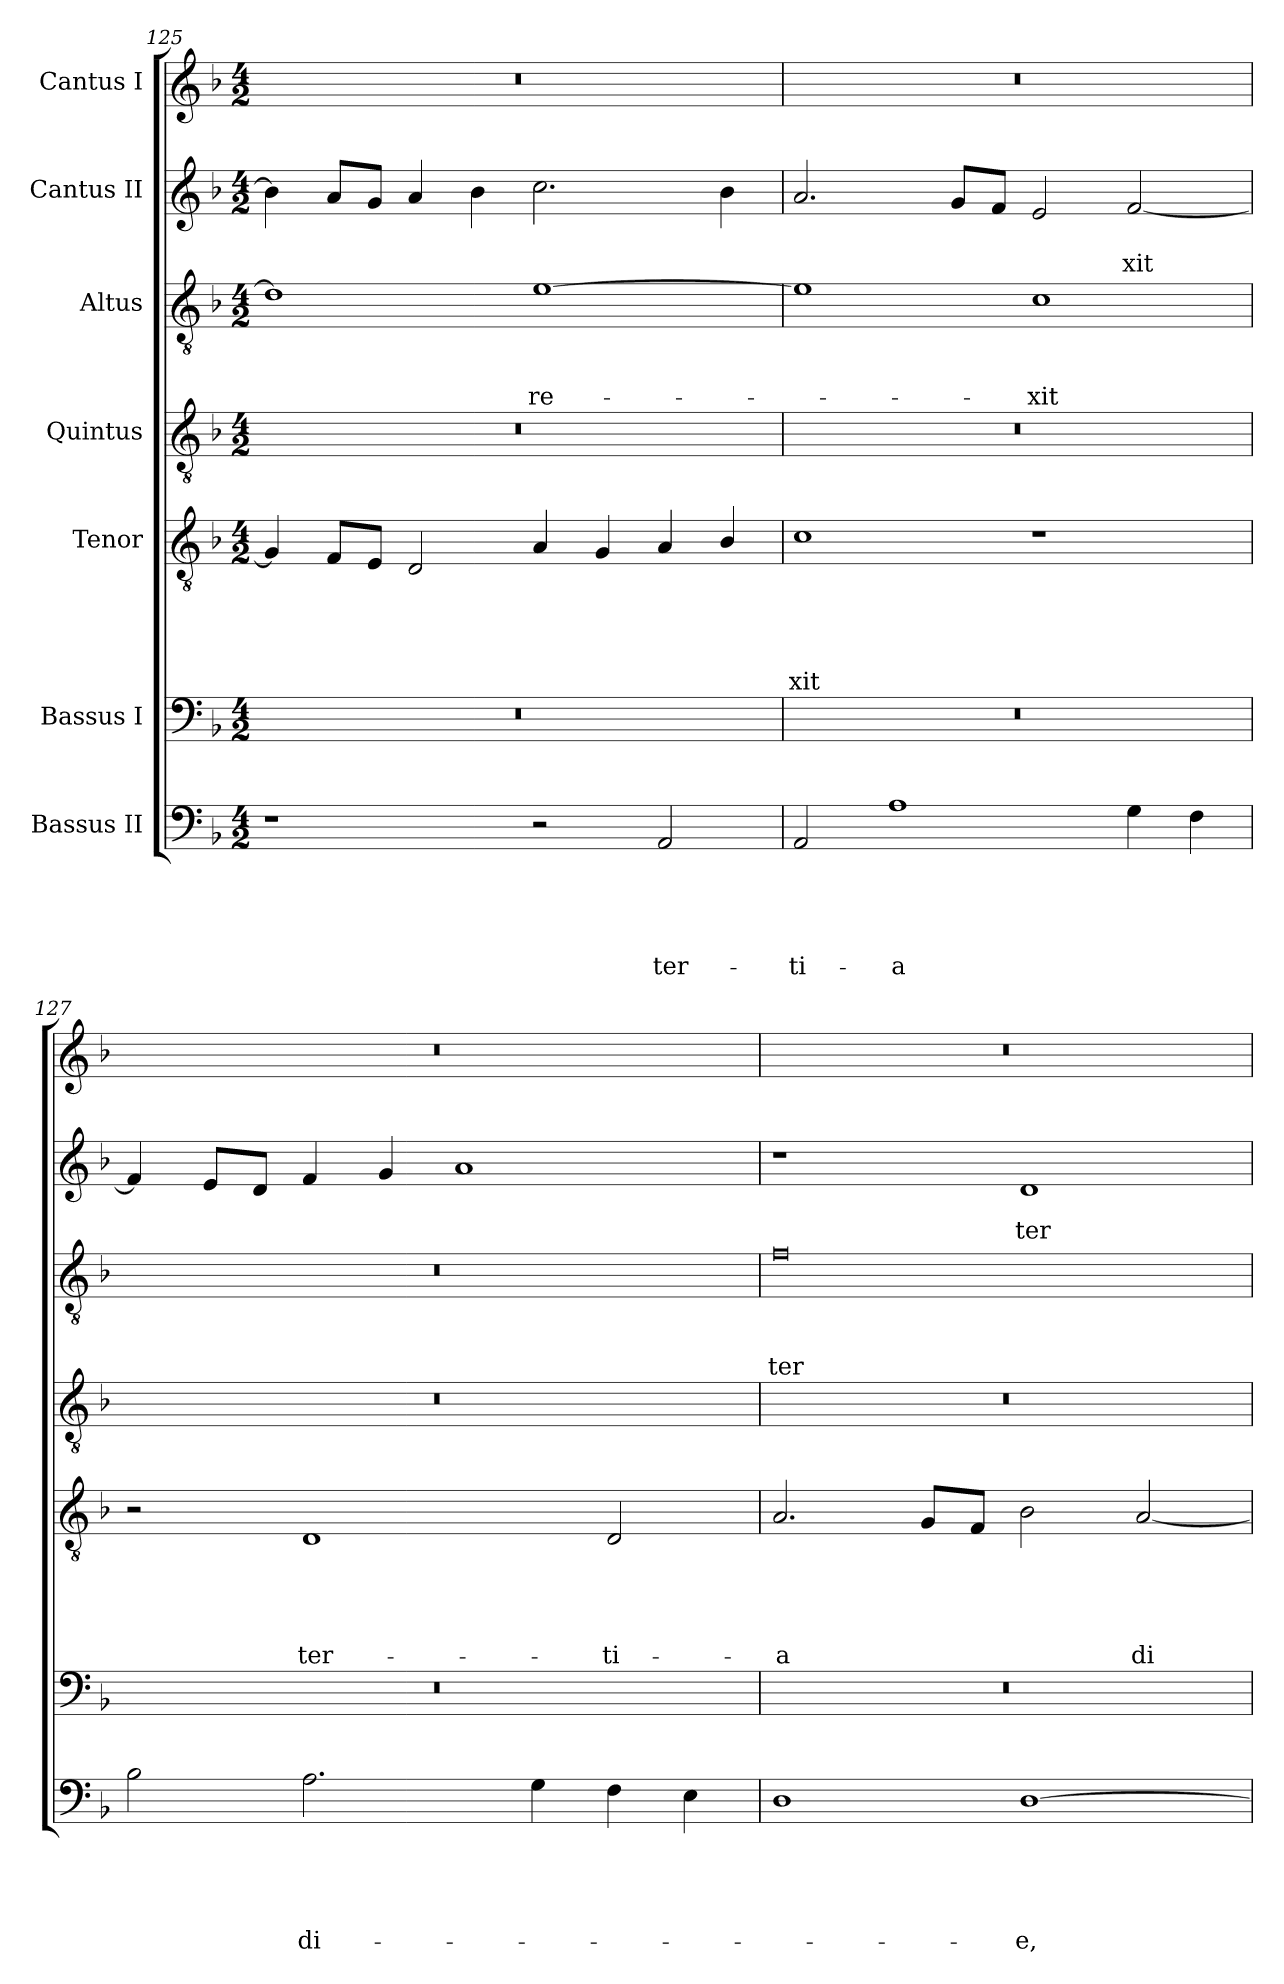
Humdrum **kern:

**kern	**text	**text	**text	**text	**text	**kern	**kern	**text	**text	**text	**text	**text	**kern	**kern	**text	**text	**text	**kern	**text	**text	**kern
*part7	*part7	*part7	*part7	*part7	*part7	*part6	*part5	*part5	*part5	*part5	*part5	*part5	*part4	*part3	*part3	*part3	*part3	*part2	*part2	*part2	*part1
*staff7	*staff7	*staff7	*staff7	*staff7	*staff7	*staff6	*staff5	*staff5	*staff5	*staff5	*staff5	*staff5	*staff4	*staff3	*staff3	*staff3	*staff3	*staff2	*staff2	*staff2	*staff1
*I"Bassus II	*	*	*	*	*	*I"Bassus I	*I"Tenor	*	*	*	*	*	*I"Quintus	*I"Altus	*	*	*	*I"Cantus II	*	*	*I"Cantus I
*clefF4	*	*	*	*	*	*clefF4	*clefGv2	*	*	*	*	*	*clefGv2	*clefGv2	*	*	*	*clefG2	*	*	*clefG2
*k[b-]	*	*	*	*	*	*k[b-]	*k[b-]	*	*	*	*	*	*k[b-]	*k[b-]	*	*	*	*k[b-]	*	*	*k[b-]
*M4/2	*	*	*	*	*	*M4/2	*M4/2	*	*	*	*	*	*M4/2	*M4/2	*	*	*	*M4/2	*	*	*M4/2
=125	=125	=125	=125	=125	=125	=125	=125	=125	=125	=125	=125	=125	=125	=125	=125	=125	=125	=125	=125	=125	=125
1r	.	.	.	.	.	0r	4G/]	.	.	.	.	.	0r	1d\]	.	.	.	4b-\]	.	.	0r
.	.	.	.	.	.	.	8F/L	.	.	.	.	.	.	.	.	.	.	8a/L	.	.	.
.	.	.	.	.	.	.	8E/J	.	.	.	.	.	.	.	.	.	.	8g/J	.	.	.
.	.	.	.	.	.	.	2D/	.	.	.	.	.	.	.	.	.	.	4a/	.	.	.
.	.	.	.	.	.	.	.	.	.	.	.	.	.	.	.	.	.	4b-\	.	.	.
2r	.	.	.	.	.	.	4A/	.	.	.	.	.	.	[1e\	.	.	-re-	2.cc\	.	.	.
.	.	.	.	.	.	.	4G/	.	.	.	.	.	.	.	.	.	.	.	.	.	.
2AA/	.	.	.	.	ter-	.	4A/	.	.	.	.	.	.	.	.	.	.	.	.	.	.
.	.	.	.	.	.	.	4B-/	.	.	.	.	.	.	.	.	.	.	4b-\	.	.	.
=126	=126	=126	=126	=126	=126	=126	=126	=126	=126	=126	=126	=126	=126	=126	=126	=126	=126	=126	=126	=126	=126
2AA/	.	.	.	.	-ti-	0r	1c\	.	.	.	.	-xit	0r	1e\]	.	.	.	2.a/	.	.	0r
1A\	.	.	.	.	-a	.	.	.	.	.	.	.	.	.	.	.	.	.	.	.	.
.	.	.	.	.	.	.	.	.	.	.	.	.	.	.	.	.	.	8g/L	.	.	.
.	.	.	.	.	.	.	.	.	.	.	.	.	.	.	.	.	.	8f/J	.	.	.
.	.	.	.	.	.	.	1r	.	.	.	.	.	.	1c\	.	.	-xit	2e/	.	.	.
4G\	.	.	.	.	.	.	.	.	.	.	.	.	.	.	.	.	.	[2f/	.	-xit	.
4F\	.	.	.	.	.	.	.	.	.	.	.	.	.	.	.	.	.	.	.	.	.
=127	=127	=127	=127	=127	=127	=127	=127	=127	=127	=127	=127	=127	=127	=127	=127	=127	=127	=127	=127	=127	=127
2B-\	.	.	.	.	.	0r	2r	.	.	.	.	.	0r	0r	.	.	.	4f/]	.	.	0r
.	.	.	.	.	.	.	.	.	.	.	.	.	.	.	.	.	.	8e/L	.	.	.
.	.	.	.	.	.	.	.	.	.	.	.	.	.	.	.	.	.	8d/J	.	.	.
2.A\	.	.	.	.	di-	.	1D/	.	.	.	.	ter-	.	.	.	.	.	4f/	.	.	.
.	.	.	.	.	.	.	.	.	.	.	.	.	.	.	.	.	.	4g/	.	.	.
.	.	.	.	.	.	.	.	.	.	.	.	.	.	.	.	.	.	1a/	.	.	.
4G\	.	.	.	.	.	.	.	.	.	.	.	.	.	.	.	.	.	.	.	.	.
4F\	.	.	.	.	.	.	2D/	.	.	.	.	-ti-	.	.	.	.	.	.	.	.	.
4E\	.	.	.	.	.	.	.	.	.	.	.	.	.	.	.	.	.	.	.	.	.
=128	=128	=128	=128	=128	=128	=128	=128	=128	=128	=128	=128	=128	=128	=128	=128	=128	=128	=128	=128	=128	=128
1D\	.	.	.	.	.	0r	2.A/	.	.	.	.	-a	0r	0f\	.	.	ter-	1r	.	.	0r
.	.	.	.	.	.	.	8G/L	.	.	.	.	.	.	.	.	.	.	.	.	.	.
.	.	.	.	.	.	.	8F/J	.	.	.	.	.	.	.	.	.	.	.	.	.	.
[1D\	.	.	.	.	-e,	.	2B-\	.	.	.	.	.	.	.	.	.	.	1d/	.	ter-	.
.	.	.	.	.	.	.	[2A/	.	.	.	.	di-	.	.	.	.	.	.	.	.	.
=	=	=	=	=	=	=	=	=	=	=	=	=	=	=	=	=	=	=	=	=	=
*-	*-	*-	*-	*-	*-	*-	*-	*-	*-	*-	*-	*-	*-	*-	*-	*-	*-	*-	*-	*-	*-
